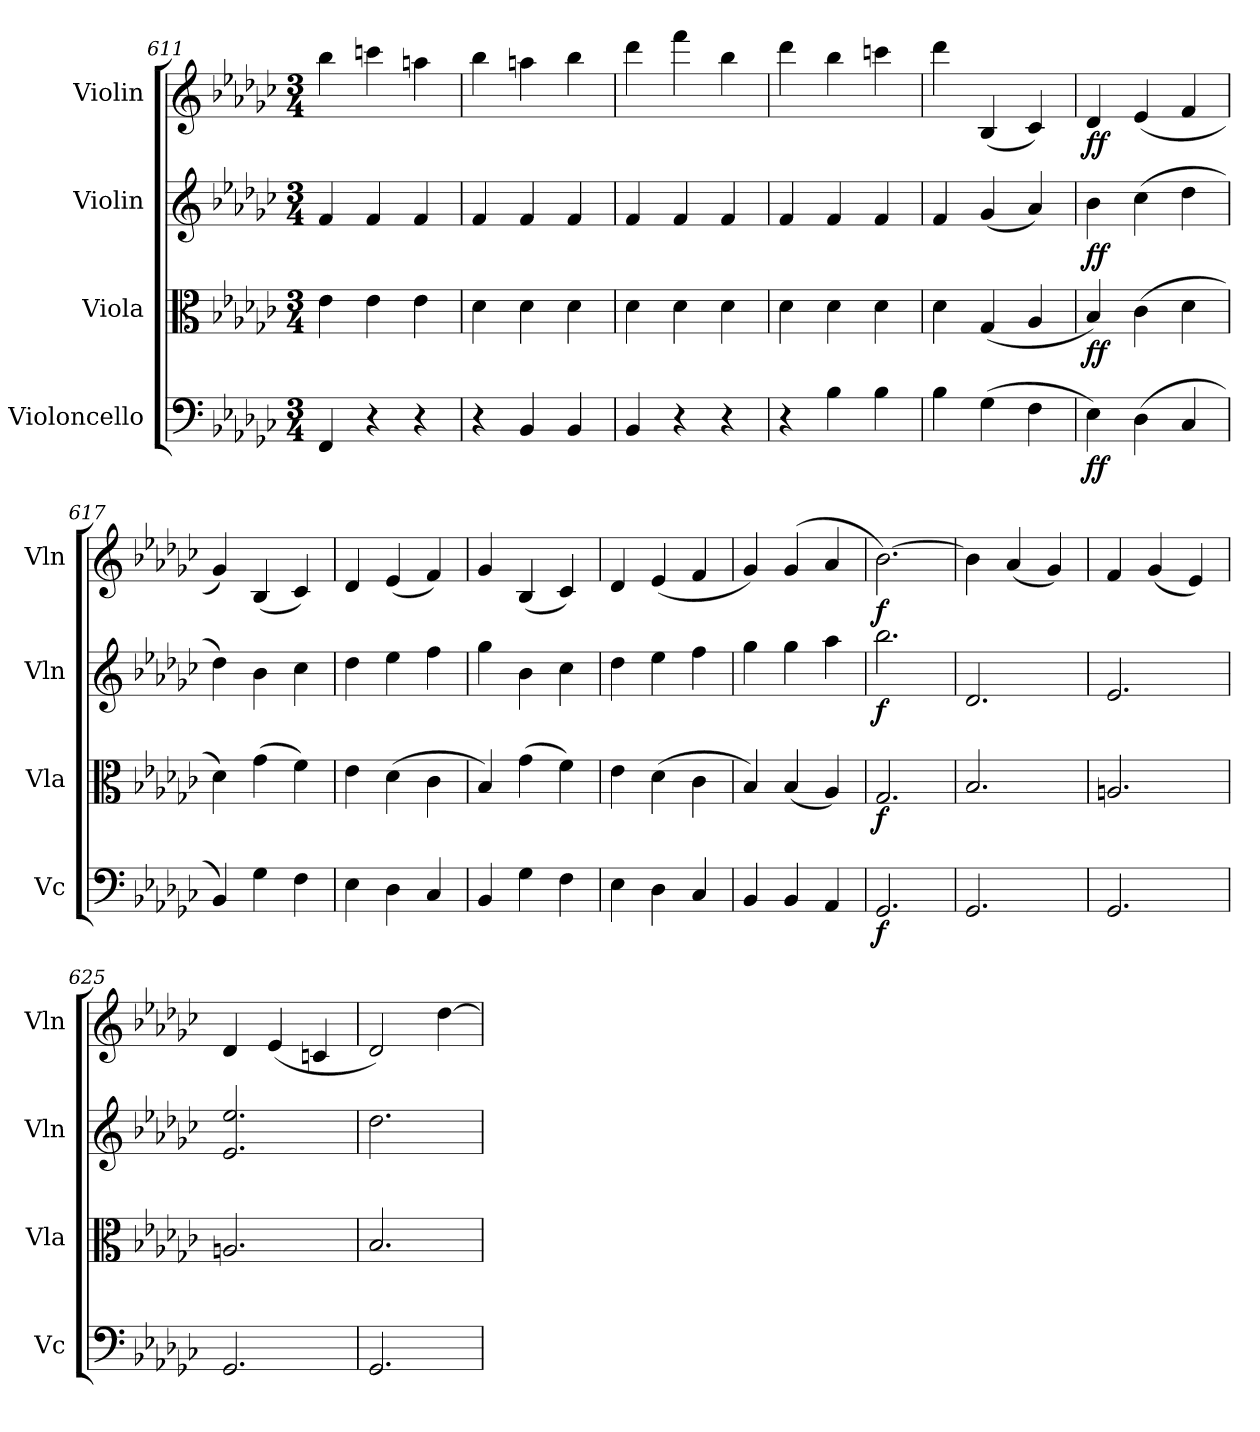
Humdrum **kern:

**kern	**dynam	**kern	**dynam	**kern	**dynam	**kern	**dynam
*part4	*part4	*part3	*part3	*part2	*part2	*part1	*part1
*staff4	*staff4	*staff3	*staff3	*staff2	*staff2	*staff1	*staff1
*I"Violoncello	*	*I"Viola	*	*I"Violin	*	*I"Violin	*
*I'Vc	*	*I'Vla	*	*I'Vln	*	*I'Vln	*
*clefF4	*	*clefC3	*	*clefG2	*	*clefG2	*
*k[b-e-a-d-g-c-]	*	*k[b-e-a-d-g-c-]	*	*k[b-e-a-d-g-c-]	*	*k[b-e-a-d-g-c-]	*
*M3/4	*	*M3/4	*	*M3/4	*	*M3/4	*
=611	=611	=611	=611	=611	=611	=611	=611
4FF	.	4e-	.	4f	.	4bb-	.
4r	.	4e-	.	4f	.	4cccn	.
4r	.	4e-	.	4f	.	4aan	.
=612	=612	=612	=612	=612	=612	=612	=612
4r	.	4d-	.	4f	.	4bb-	.
4BB-	.	4d-	.	4f	.	4aan	.
4BB-	.	4d-	.	4f	.	4bb-	.
=613	=613	=613	=613	=613	=613	=613	=613
4BB-	.	4d-	.	4f	.	4ddd-	.
4r	.	4d-	.	4f	.	4fff	.
4r	.	4d-	.	4f	.	4bb-	.
=614	=614	=614	=614	=614	=614	=614	=614
4r	.	4d-	.	4f	.	4ddd-	.
4B-	.	4d-	.	4f	.	4bb-	.
4B-	.	4d-	.	4f	.	4cccn	.
=615	=615	=615	=615	=615	=615	=615	=615
4B-	.	4d-	.	4f	.	4ddd-	.
(4G-	.	(4G-	.	(4g-	.	(4B-	.
4F	.	4A-	.	4a-)	.	4c-)	.
=616	=616	=616	=616	=616	=616	=616	=616
4E-)	ff	4B-)	ff	4b-	ff	4d-	ff
(4D-	.	(4c-	.	(4cc-	.	(4e-	.
4C-	.	4d-	.	4dd-	.	4f	.
=617	=617	=617	=617	=617	=617	=617	=617
4BB-)	.	4d-)	.	4dd-)	.	4g-)	.
4G-	.	(4g-	.	4b-	.	(4B-	.
4F	.	4f)	.	4cc-	.	4c-)	.
=618	=618	=618	=618	=618	=618	=618	=618
4E-	.	4e-	.	4dd-	.	4d-	.
4D-	.	(4d-	.	4ee-	.	(4e-	.
4C-	.	4c-	.	4ff	.	4f)	.
=619	=619	=619	=619	=619	=619	=619	=619
4BB-	.	4B-)	.	4gg-	.	4g-	.
4G-	.	(4g-	.	4b-	.	(4B-	.
4F	.	4f)	.	4cc-	.	4c-)	.
=620	=620	=620	=620	=620	=620	=620	=620
4E-	.	4e-	.	4dd-	.	4d-	.
4D-	.	(4d-	.	4ee-	.	(4e-	.
4C-	.	4c-	.	4ff	.	4f	.
=621	=621	=621	=621	=621	=621	=621	=621
4BB-	.	4B-)	.	4gg-	.	4g-)	.
4BB-	.	(4B-	.	4gg-	.	(4g-	.
4AA-	.	4A-)	.	4aa-	.	4a-	.
=622	=622	=622	=622	=622	=622	=622	=622
2.GG-	f	2.G-	f	2.bb-	f	[2.b-)	f
=623	=623	=623	=623	=623	=623	=623	=623
2.GG-	.	2.B-	.	2.d-	.	4b-]	.
.	.	.	.	.	.	(4a-	.
.	.	.	.	.	.	4g-)	.
=624	=624	=624	=624	=624	=624	=624	=624
2.GG-	.	2.An	.	2.e-	.	4f	.
.	.	.	.	.	.	(4g-	.
.	.	.	.	.	.	4e-)	.
=625	=625	=625	=625	=625	=625	=625	=625
2.GG-	.	2.An	.	2.e- 2.ee-	.	4d-	.
.	.	.	.	.	.	(4e-	.
.	.	.	.	.	.	4cn	.
=626	=626	=626	=626	=626	=626	=626	=626
2.GG-	.	2.B-	.	2.dd-	.	2d-)	.
.	.	.	.	.	.	[4dd-	.
=	=	=	=	=	=	=	=
*-	*-	*-	*-	*-	*-	*-	*-
